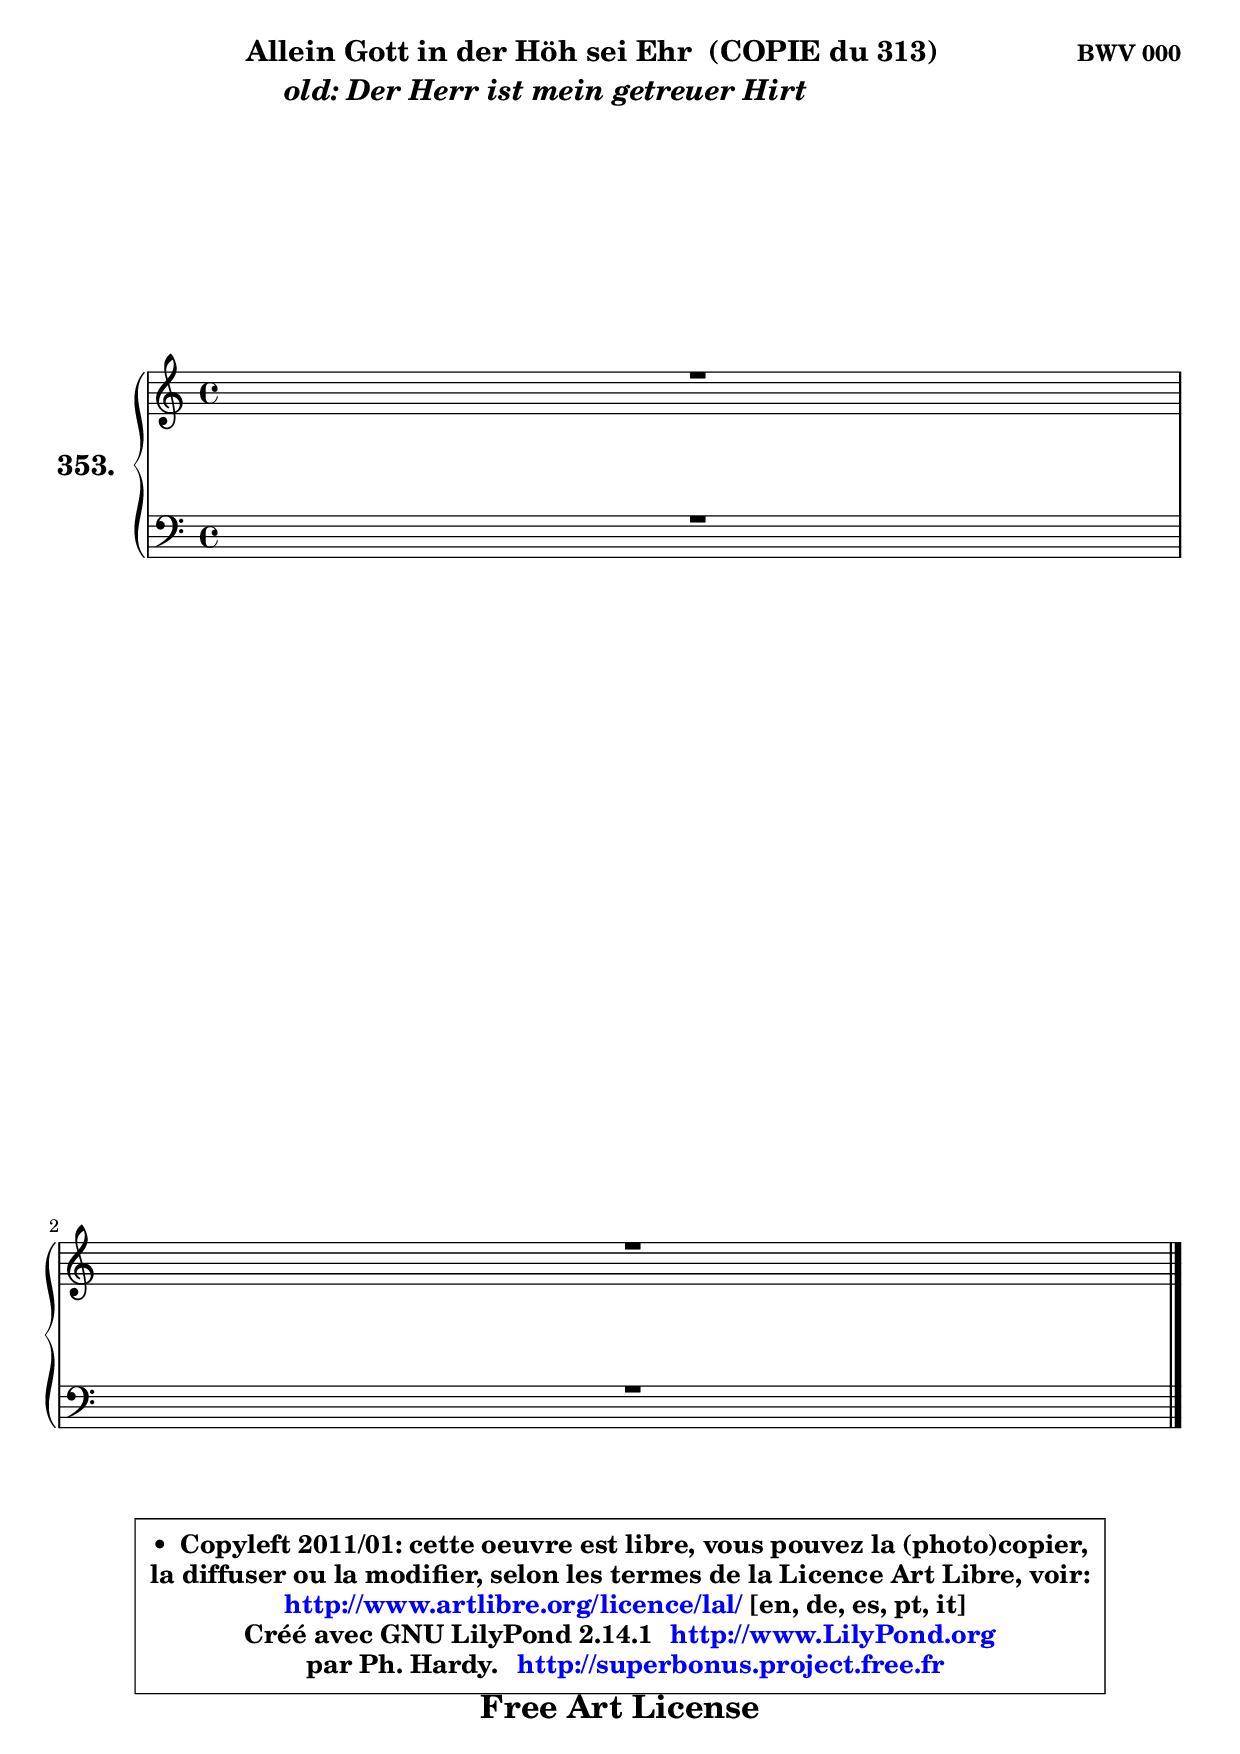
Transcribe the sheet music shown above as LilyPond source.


\version "2.14.1"

    \paper {
%	system-system-spacing #'padding = #0.1
%	score-system-spacing #'padding = #0.1
	ragged-bottom = ##f
	ragged-last-bottom = ##f
	}

    \header {
      opus = \markup { \bold "BWV 000" }
      piece = \markup { \hspace #9 \fontsize #2 \bold \column \center-align { \line { \hspace #9 "Allein Gott in der Höh sei Ehr  (COPIE du 313)" }
                                  \line { \italic "old: Der Herr ist mein getreuer Hirt" }
                              } }
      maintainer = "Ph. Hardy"
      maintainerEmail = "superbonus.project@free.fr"
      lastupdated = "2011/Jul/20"
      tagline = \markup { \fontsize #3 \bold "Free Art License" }
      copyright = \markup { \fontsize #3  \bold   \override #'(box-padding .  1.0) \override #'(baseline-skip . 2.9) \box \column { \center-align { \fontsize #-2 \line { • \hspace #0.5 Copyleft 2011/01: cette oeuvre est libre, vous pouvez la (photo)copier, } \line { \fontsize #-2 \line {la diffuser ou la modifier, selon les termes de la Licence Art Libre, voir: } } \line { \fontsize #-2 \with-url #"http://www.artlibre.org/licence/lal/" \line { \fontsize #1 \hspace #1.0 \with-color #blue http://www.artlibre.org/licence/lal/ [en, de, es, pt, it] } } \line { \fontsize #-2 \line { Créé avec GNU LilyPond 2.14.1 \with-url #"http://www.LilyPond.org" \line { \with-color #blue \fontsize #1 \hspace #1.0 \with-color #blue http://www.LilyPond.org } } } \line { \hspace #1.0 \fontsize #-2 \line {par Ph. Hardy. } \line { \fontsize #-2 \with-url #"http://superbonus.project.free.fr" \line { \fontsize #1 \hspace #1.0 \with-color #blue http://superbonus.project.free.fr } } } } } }

	  }

  guidemidi = {
	\tempo 4 = 78

	}

  upper = {
	\time 4/4
	\key c \major
	\clef treble
	\voiceOne
	<< { 
	% SOPRANO
	\set Voice.midiInstrument = "acoustic grand"
	\relative c' {
	R1 |
\break
	R1 |
        \bar "|."
	} % fin de relative
	}

	\context Voice="1" { \voiceTwo 
	% ALTO
	\set Voice.midiInstrument = "acoustic grand"
	\relative c' {
	
        \bar "|."
	} % fin de relative
	\oneVoice
	} >>
	}

    lower = {
	\time 4/4
	\key c \major
	\clef bass
	\voiceOne
	<< { 
	% TENOR
	\set Voice.midiInstrument = "acoustic grand"
	\relative c' {
	R1 |
\break
	R1 |
        \bar "|."
	} % fin de relative
	}
	\context Voice="1" { \voiceTwo 
	% BASS
	\set Voice.midiInstrument = "acoustic grand"
	\relative c {
        
        \bar "|."
	} % fin de relative
	\oneVoice
	} >>
	}


    \score { 

	\new PianoStaff <<
	\set PianoStaff.instrumentName = \markup { \bold \huge "353." }
	\new Staff = "upper" \upper
	\new Staff = "lower" \lower
	>>

    \layout {
%	ragged-last = ##f
	   }

         } % fin de score

  \score {
    \unfoldRepeats { << \guidemidi \upper \lower >> }
    \midi {
    \context {
     \Staff
      \remove "Staff_performer"
               }

     \context {
      \Voice
       \consists "Staff_performer"
                }

     \context { 
      \Score
      tempoWholesPerMinute = #(ly:make-moment 78 4)
		}
	    }
	}

